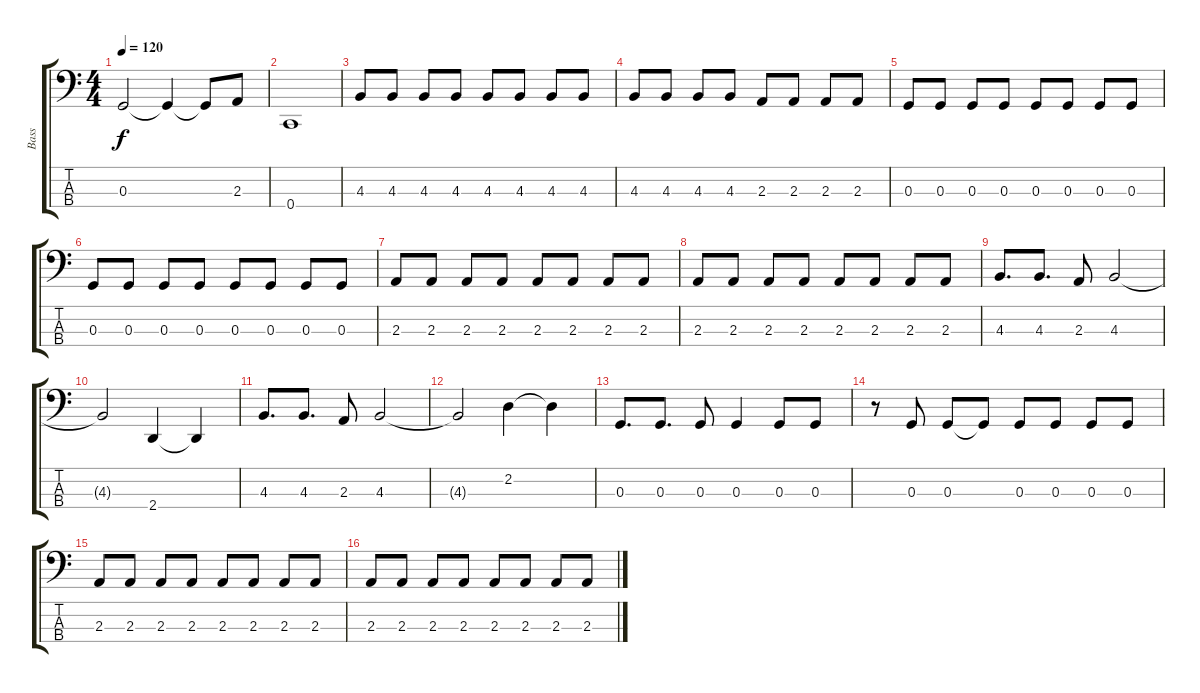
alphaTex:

\track ("Bass" "Bass") {instrument electricbasspick}
\staff {score tabs}
\tuning (F2 C2 G1 C1) {hide}
\ts (4 4)
\tempo 120
\clef f4
\ks c
0.3.2{dy f} 0.3{t}.4 0.3{t}.8 2.3.8 |
0.4.1 |
4.3.8 4.3.8 4.3.8 4.3.8 4.3.8 4.3.8 4.3.8 4.3.8 |
4.3.8 4.3.8 4.3.8 4.3.8 2.3.8 2.3.8 2.3.8 2.3.8 |
0.3.8 0.3.8 0.3.8 0.3.8 0.3.8 0.3.8 0.3.8 0.3.8 |
0.3.8 0.3.8 0.3.8 0.3.8 0.3.8 0.3.8 0.3.8 0.3.8 |
2.3.8 2.3.8 2.3.8 2.3.8 2.3.8 2.3.8 2.3.8 2.3.8 |
2.3.8 2.3.8 2.3.8 2.3.8 2.3.8 2.3.8 2.3.8 2.3.8 |
4.3.8{d} 4.3.8{d} 2.3.8 4.3.2 |
4.3{t}.2 2.4.4 2.4{t}.4 |
4.3.8{d} 4.3.8{d} 2.3.8 4.3.2 |
4.3{t}.2 2.2.4 2.2{t}.4 |
0.3.8{d} 0.3.8{d} 0.3.8 0.3.4 0.3.8 0.3.8 |
r.8 0.3.8 0.3.8 0.3{t}.8 0.3.8 0.3.8 0.3.8 0.3.8 |
2.3.8 2.3.8 2.3.8 2.3.8 2.3.8 2.3.8 2.3.8 2.3.8 |
2.3.8 2.3.8 2.3.8 2.3.8 2.3.8 2.3.8 2.3.8 2.3.8
